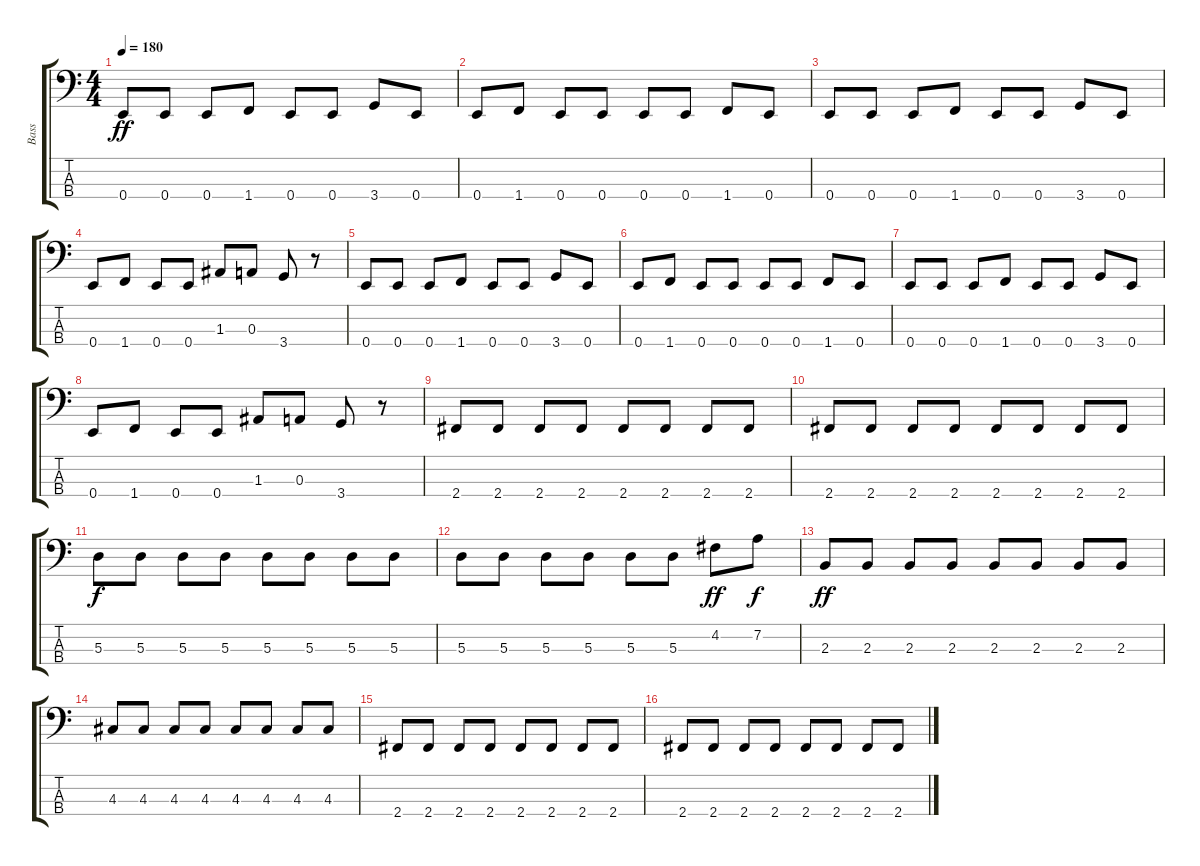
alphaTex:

\track ("Bass" "Bass") {instrument electricbassfinger}
\staff {score tabs}
\tuning (G2 D2 A1 E1) {hide}
\ts (4 4)
\tempo 180
\clef f4
\ks c
0.4.8{dy ff} 0.4.8 0.4.8 1.4.8 0.4.8 0.4.8 3.4.8 0.4.8 |
0.4.8 1.4.8 0.4.8 0.4.8 0.4.8 0.4.8 1.4.8 0.4.8 |
0.4.8 0.4.8 0.4.8 1.4.8 0.4.8 0.4.8 3.4.8 0.4.8 |
0.4.8 1.4.8 0.4.8 0.4.8 1.3.8 0.3.8 3.4.8 r.8 |
0.4.8 0.4.8 0.4.8 1.4.8 0.4.8 0.4.8 3.4.8 0.4.8 |
0.4.8 1.4.8 0.4.8 0.4.8 0.4.8 0.4.8 1.4.8 0.4.8 |
0.4.8 0.4.8 0.4.8 1.4.8 0.4.8 0.4.8 3.4.8 0.4.8 |
0.4.8 1.4.8 0.4.8 0.4.8 1.3.8 0.3.8 3.4.8 r.8 |
2.4.8 2.4.8 2.4.8 2.4.8 2.4.8 2.4.8 2.4.8 2.4.8 |
2.4.8 2.4.8 2.4.8 2.4.8 2.4.8 2.4.8 2.4.8 2.4.8 |
5.3.8{dy f} 5.3.8 5.3.8 5.3.8 5.3.8 5.3.8 5.3.8 5.3.8 |
5.3.8 5.3.8 5.3.8 5.3.8 5.3.8 5.3.8 4.2.8{dy ff} 7.2.8{dy f} |
2.3.8{dy ff} 2.3.8 2.3.8 2.3.8 2.3.8 2.3.8 2.3.8 2.3.8 |
4.3.8 4.3.8 4.3.8 4.3.8 4.3.8 4.3.8 4.3.8 4.3.8 |
2.4.8 2.4.8 2.4.8 2.4.8 2.4.8 2.4.8 2.4.8 2.4.8 |
2.4.8 2.4.8 2.4.8 2.4.8 2.4.8 2.4.8 2.4.8 2.4.8
